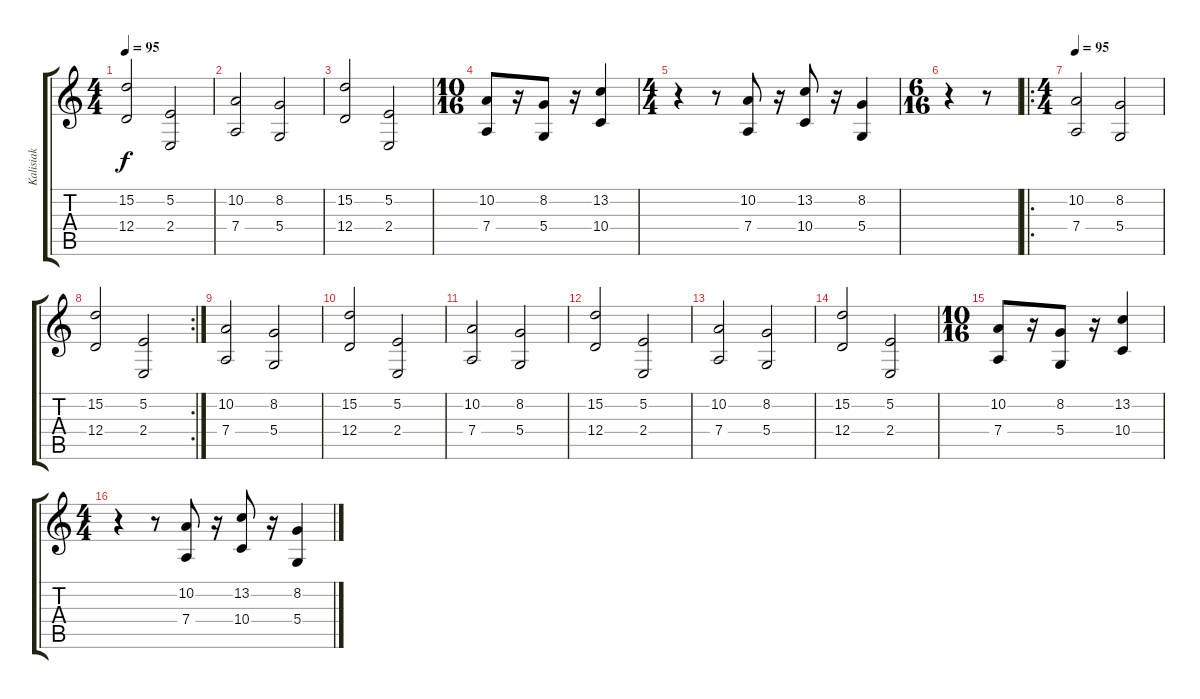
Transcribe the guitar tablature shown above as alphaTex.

\track ("Kalisiak" "Kalisiak") {instrument synthstrings1}
\staff {score tabs}
\tuning (E4 B3 G3 D3 A2 E2) {hide}
\ts (4 4)
\tempo 95
\clef g2
\ks c
(15.2 12.4).2{dy f} (5.2 2.4).2 |
(10.2 7.4).2 (8.2 5.4).2 |
(15.2 12.4).2 (5.2 2.4).2 |
\ts (10 16)
(10.2 7.4).8 r.16 (8.2 5.4).8 r.16 (13.2 10.4).4 |
\ts (4 4)
r.4 r.8 (10.2 7.4).8 r.16 (13.2 10.4).8 r.16 (8.2 5.4).4 |
\ts (6 16)
r.4 r.8 |
\ro
\ts (4 4)
\tempo 95
(10.2 7.4).2 (8.2 5.4).2 |
\rc 2
(15.2 12.4).2 (5.2 2.4).2 |
(10.2 7.4).2 (8.2 5.4).2 |
(15.2 12.4).2 (5.2 2.4).2 |
(10.2 7.4).2 (8.2 5.4).2 |
(15.2 12.4).2 (5.2 2.4).2 |
(10.2 7.4).2 (8.2 5.4).2 |
(15.2 12.4).2 (5.2 2.4).2 |
\ts (10 16)
(10.2 7.4).8 r.16 (8.2 5.4).8 r.16 (13.2 10.4).4 |
\ts (4 4)
r.4 r.8 (10.2 7.4).8 r.16 (13.2 10.4).8 r.16 (8.2 5.4).4
